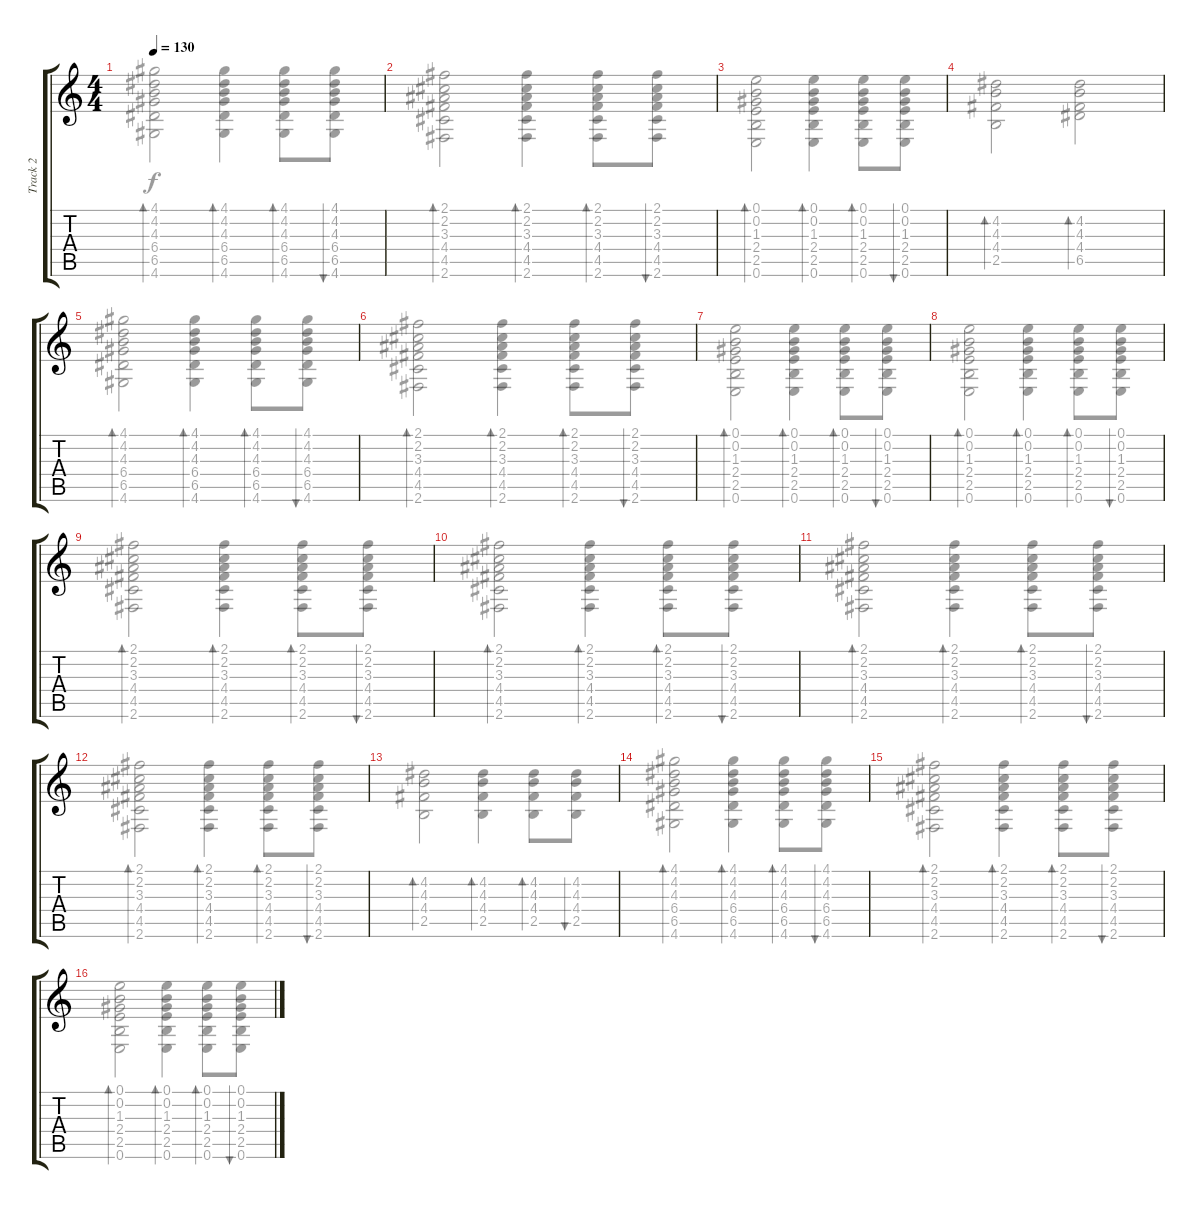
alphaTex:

\track ("Track 2" "Track 2") {instrument acousticguitarsteel}
\staff {score tabs}
\tuning (E4 B3 G3 D3 A2 E2) {hide}
\voice
\ts (4 4)
\tempo 130
\clef g2
\ks c
|
|
|
|
|
|
|
|
|
|
|
|
|
|
|
\voice
\clef g2
\ks c
(4.1 4.2 4.3 6.4 6.5 4.6).2{bd 60 dy f} (4.1 4.2 4.3 6.4 6.5 4.6).4{bd 60} (4.1 4.2 4.3 6.4 6.5 4.6).8{bd 60} (4.1 4.2 4.3 6.4 6.5 4.6).8{bu 60} |
(2.1 2.2 3.3 4.4 4.5 2.6).2{bd 60} (2.1 2.2 3.3 4.4 4.5 2.6).4{bd 60} (2.1 2.2 3.3 4.4 4.5 2.6).8{bd 60} (2.1 2.2 3.3 4.4 4.5 2.6).8{bu 60} |
(0.1 0.2 1.3 2.4 2.5 0.6).2{bd 60} (0.1 0.2 1.3 2.4 2.5 0.6).4{bd 60} (0.1 0.2 1.3 2.4 2.5 0.6).8{bd 60} (0.1 0.2 1.3 2.4 2.5 0.6).8{bu 60} |
(4.2 4.3 4.4 2.5).2{bd 60} (4.2 4.3 4.4 6.5).2{bd 60} |
(4.1 4.2 4.3 6.4 6.5 4.6).2{bd 60} (4.1 4.2 4.3 6.4 6.5 4.6).4{bd 60} (4.1 4.2 4.3 6.4 6.5 4.6).8{bd 60} (4.1 4.2 4.3 6.4 6.5 4.6).8{bu 60} |
(2.1 2.2 3.3 4.4 4.5 2.6).2{bd 60} (2.1 2.2 3.3 4.4 4.5 2.6).4{bd 60} (2.1 2.2 3.3 4.4 4.5 2.6).8{bd 60} (2.1 2.2 3.3 4.4 4.5 2.6).8{bu 60} |
(0.1 0.2 1.3 2.4 2.5 0.6).2{bd 60} (0.1 0.2 1.3 2.4 2.5 0.6).4{bd 60} (0.1 0.2 1.3 2.4 2.5 0.6).8{bd 60} (0.1 0.2 1.3 2.4 2.5 0.6).8{bu 60} |
(0.1 0.2 1.3 2.4 2.5 0.6).2{bd 60} (0.1 0.2 1.3 2.4 2.5 0.6).4{bd 60} (0.1 0.2 1.3 2.4 2.5 0.6).8{bd 60} (0.1 0.2 1.3 2.4 2.5 0.6).8{bu 60} |
(2.1 2.2 3.3 4.4 4.5 2.6).2{bd 60} (2.1 2.2 3.3 4.4 4.5 2.6).4{bd 60} (2.1 2.2 3.3 4.4 4.5 2.6).8{bd 60} (2.1 2.2 3.3 4.4 4.5 2.6).8{bu 60} |
(2.1 2.2 3.3 4.4 4.5 2.6).2{bd 60} (2.1 2.2 3.3 4.4 4.5 2.6).4{bd 60} (2.1 2.2 3.3 4.4 4.5 2.6).8{bd 60} (2.1 2.2 3.3 4.4 4.5 2.6).8{bu 60} |
(2.1 2.2 3.3 4.4 4.5 2.6).2{bd 60} (2.1 2.2 3.3 4.4 4.5 2.6).4{bd 60} (2.1 2.2 3.3 4.4 4.5 2.6).8{bd 60} (2.1 2.2 3.3 4.4 4.5 2.6).8{bu 60} |
(2.1 2.2 3.3 4.4 4.5 2.6).2{bd 60} (2.1 2.2 3.3 4.4 4.5 2.6).4{bd 60} (2.1 2.2 3.3 4.4 4.5 2.6).8{bd 60} (2.1 2.2 3.3 4.4 4.5 2.6).8{bu 60} |
(4.2 4.3 4.4 2.5).2{bd 60} (4.2 4.3 4.4 2.5).4{bd 60} (4.2 4.3 4.4 2.5).8{bd 60} (4.2 4.3 4.4 2.5).8{bu 60} |
(4.1 4.2 4.3 6.4 6.5 4.6).2{bd 60} (4.1 4.2 4.3 6.4 6.5 4.6).4{bd 60} (4.1 4.2 4.3 6.4 6.5 4.6).8{bd 60} (4.1 4.2 4.3 6.4 6.5 4.6).8{bu 60} |
(2.1 2.2 3.3 4.4 4.5 2.6).2{bd 60} (2.1 2.2 3.3 4.4 4.5 2.6).4{bd 60} (2.1 2.2 3.3 4.4 4.5 2.6).8{bd 60} (2.1 2.2 3.3 4.4 4.5 2.6).8{bu 60} |
(0.1 0.2 1.3 2.4 2.5 0.6).2{bd 60} (0.1 0.2 1.3 2.4 2.5 0.6).4{bd 60} (0.1 0.2 1.3 2.4 2.5 0.6).8{bd 60} (0.1 0.2 1.3 2.4 2.5 0.6).8{bu 60}
